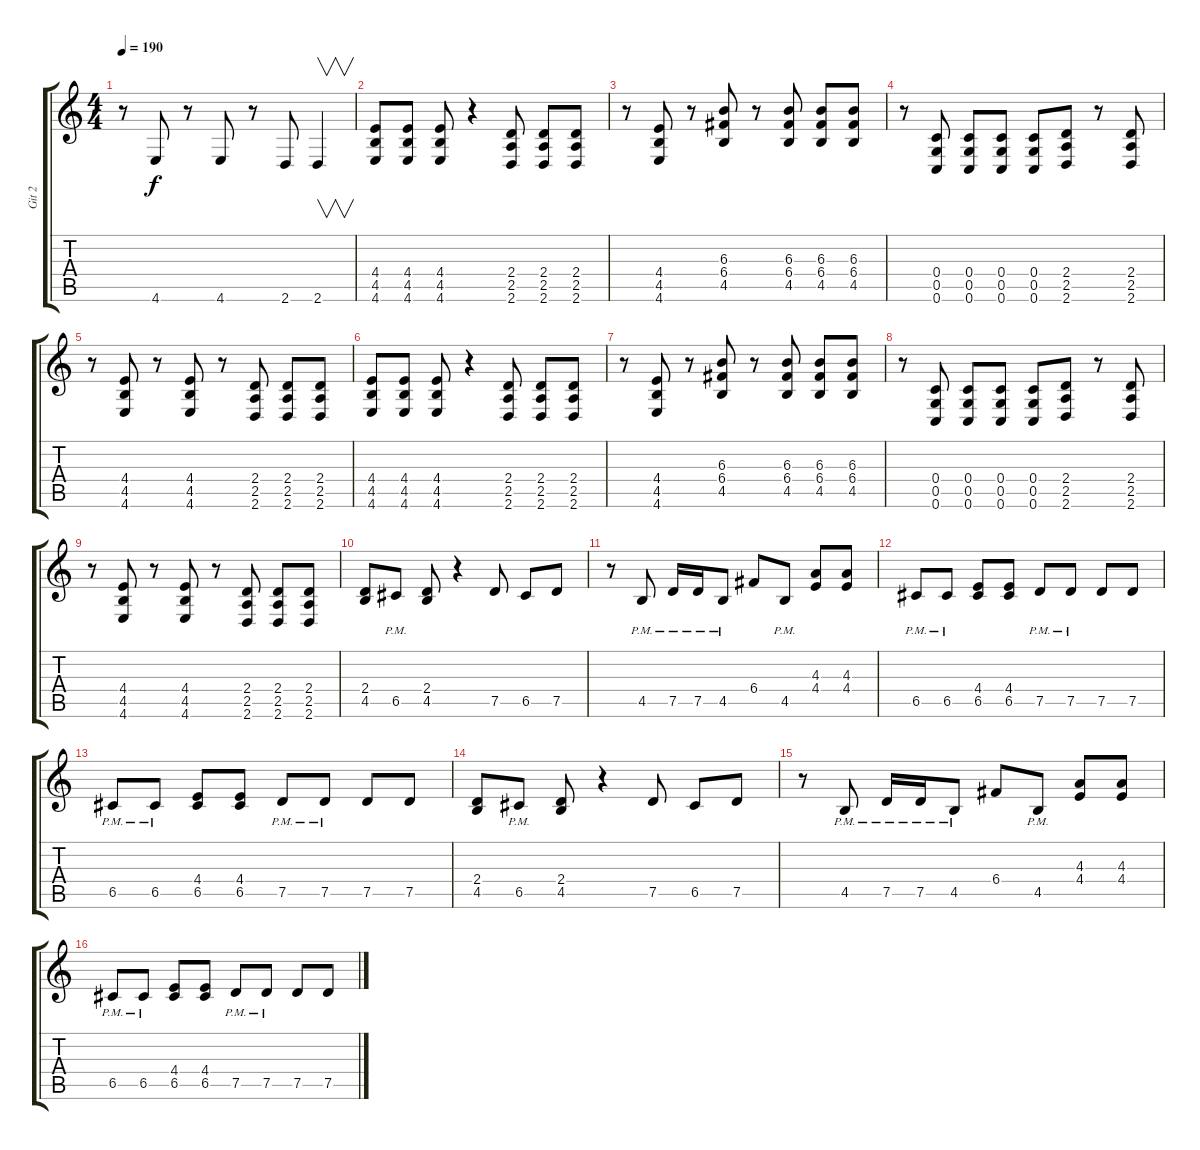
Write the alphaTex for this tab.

\track ("Git 2" "Git 2") {instrument overdrivenguitar}
\staff {score tabs}
\tuning (D4 A3 F3 C3 G2 C2) {hide}
\ts (4 4)
\tempo 190
\clef g2
\ks c
r.8{dy f} 4.6.8 r.8 4.6.8 r.8 2.6.8 2.6.4{v} |
(4.4 4.5 4.6).8 (4.4 4.5 4.6).8 (4.4 4.5 4.6).8 r.4 (2.4 2.5 2.6).8 (2.4 2.5 2.6).8 (2.4 2.5 2.6).8 |
r.8 (4.4 4.5 4.6).8 r.8 (6.3 6.4 4.5).8 r.8 (6.3 6.4 4.5).8 (6.3 6.4 4.5).8 (6.3 6.4 4.5).8 |
r.8 (0.4 0.5 0.6).8 (0.4 0.5 0.6).8 (0.4 0.5 0.6).8 (0.4 0.5 0.6).8 (2.4 2.5 2.6).8 r.8 (2.4 2.5 2.6).8 |
r.8 (4.4 4.5 4.6).8 r.8 (4.4 4.5 4.6).8 r.8 (2.4 2.5 2.6).8 (2.4 2.5 2.6).8 (2.4 2.5 2.6).8 |
(4.4 4.5 4.6).8 (4.4 4.5 4.6).8 (4.4 4.5 4.6).8 r.4 (2.4 2.5 2.6).8 (2.4 2.5 2.6).8 (2.4 2.5 2.6).8 |
r.8 (4.4 4.5 4.6).8 r.8 (6.3 6.4 4.5).8 r.8 (6.3 6.4 4.5).8 (6.3 6.4 4.5).8 (6.3 6.4 4.5).8 |
r.8 (0.4 0.5 0.6).8 (0.4 0.5 0.6).8 (0.4 0.5 0.6).8 (0.4 0.5 0.6).8 (2.4 2.5 2.6).8 r.8 (2.4 2.5 2.6).8 |
r.8 (4.4 4.5 4.6).8 r.8 (4.4 4.5 4.6).8 r.8 (2.4 2.5 2.6).8 (2.4 2.5 2.6).8 (2.4 2.5 2.6).8 |
(2.4 4.5).8 6.5{pm}.8 (2.4 4.5).8 r.4 7.5.8 6.5.8 7.5.8 |
r.8 4.5{pm}.8 7.5{pm}.16 7.5{pm}.16 4.5{pm}.8 6.4.8 4.5{pm}.8 (4.3 4.4).8 (4.3 4.4).8 |
6.5{pm}.8 6.5{pm}.8 (4.4 6.5).8 (4.4 6.5).8 7.5{pm}.8 7.5{pm}.8 7.5.8 7.5.8 |
6.5{pm}.8 6.5{pm}.8 (4.4 6.5).8 (4.4 6.5).8 7.5{pm}.8 7.5{pm}.8 7.5.8 7.5.8 |
(2.4 4.5).8 6.5{pm}.8 (2.4 4.5).8 r.4 7.5.8 6.5.8 7.5.8 |
r.8 4.5{pm}.8 7.5{pm}.16 7.5{pm}.16 4.5{pm}.8 6.4.8 4.5{pm}.8 (4.3 4.4).8 (4.3 4.4).8 |
6.5{pm}.8 6.5{pm}.8 (4.4 6.5).8 (4.4 6.5).8 7.5{pm}.8 7.5{pm}.8 7.5.8 7.5.8
